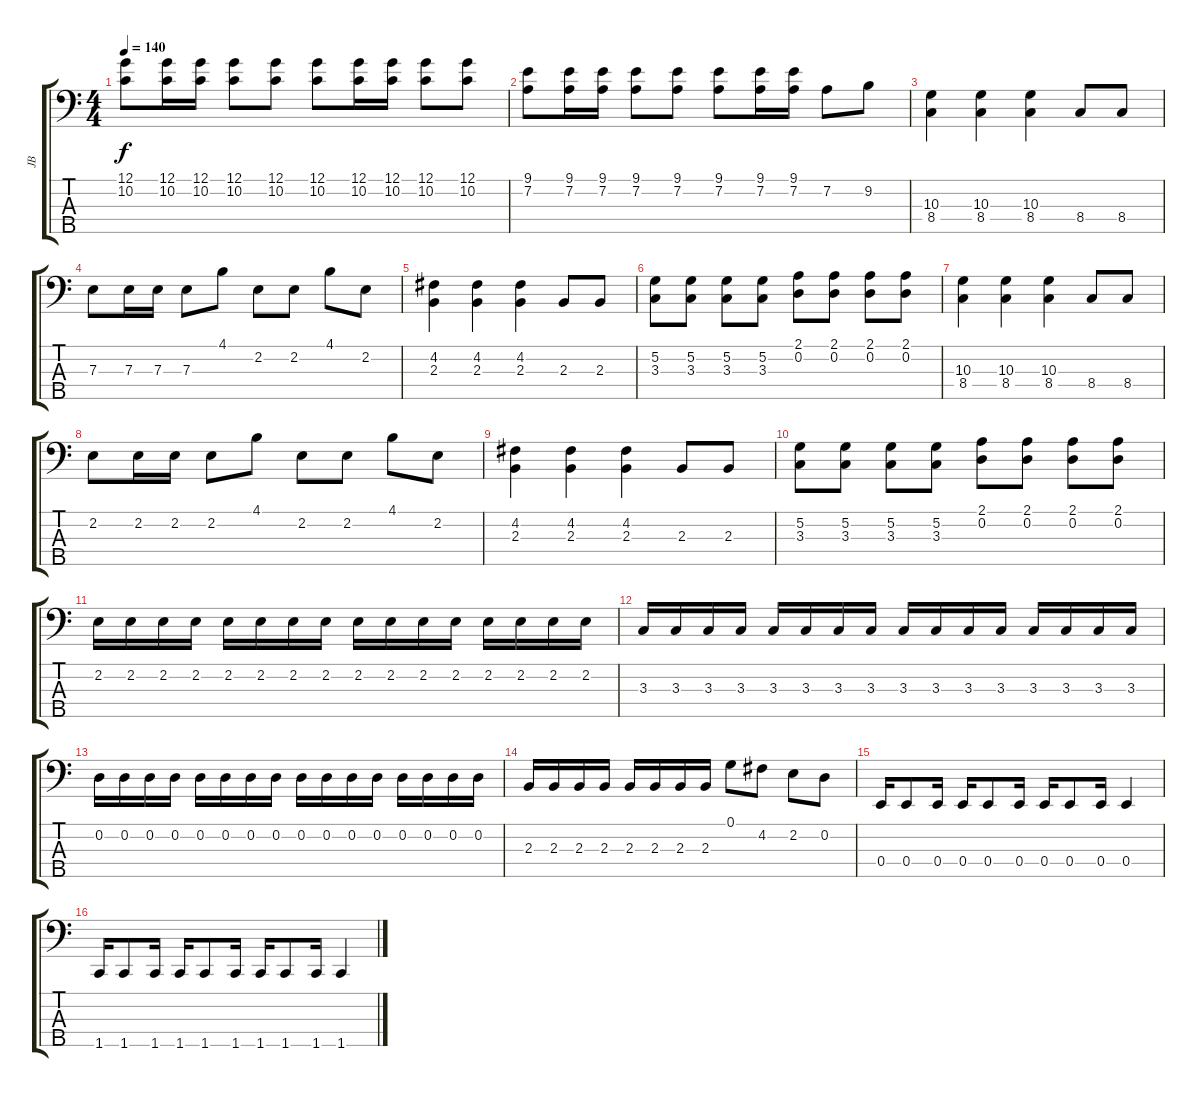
\track ("JB" "JB") {instrument electricbassfinger}
\staff {score tabs}
\tuning (G2 D2 A1 E1 B0) {hide}
\ts (4 4)
\tempo 140
\clef f4
\ks c
(12.1 10.2).8{dy f} (12.1 10.2).16 (12.1 10.2).16 (12.1 10.2).8 (12.1 10.2).8 (12.1 10.2).8 (12.1 10.2).16 (12.1 10.2).16 (12.1 10.2).8 (12.1 10.2).8 |
(9.1 7.2).8 (9.1 7.2).16 (9.1 7.2).16 (9.1 7.2).8 (9.1 7.2).8 (9.1 7.2).8 (9.1 7.2).16 (9.1 7.2).16 7.2.8 9.2.8 |
(10.3 8.4).4 (10.3 8.4).4 (10.3 8.4).4 8.4.8 8.4.8 |
7.3.8 7.3.16 7.3.16 7.3.8 4.1.8 2.2.8 2.2.8 4.1.8 2.2.8 |
(4.2 2.3).4 (4.2 2.3).4 (4.2 2.3).4 2.3.8 2.3.8 |
(5.2 3.3).8 (5.2 3.3).8 (5.2 3.3).8 (5.2 3.3).8 (2.1 0.2).8 (2.1 0.2).8 (2.1 0.2).8 (2.1 0.2).8 |
(10.3 8.4).4 (10.3 8.4).4 (10.3 8.4).4 8.4.8 8.4.8 |
2.2.8 2.2.16 2.2.16 2.2.8 4.1.8 2.2.8 2.2.8 4.1.8 2.2.8 |
(4.2 2.3).4 (4.2 2.3).4 (4.2 2.3).4 2.3.8 2.3.8 |
(5.2 3.3).8 (5.2 3.3).8 (5.2 3.3).8 (5.2 3.3).8 (2.1 0.2).8 (2.1 0.2).8 (2.1 0.2).8 (2.1 0.2).8 |
2.2.16 2.2.16 2.2.16 2.2.16 2.2.16 2.2.16 2.2.16 2.2.16 2.2.16 2.2.16 2.2.16 2.2.16 2.2.16 2.2.16 2.2.16 2.2.16 |
3.3.16 3.3.16 3.3.16 3.3.16 3.3.16 3.3.16 3.3.16 3.3.16 3.3.16 3.3.16 3.3.16 3.3.16 3.3.16 3.3.16 3.3.16 3.3.16 |
0.2.16 0.2.16 0.2.16 0.2.16 0.2.16 0.2.16 0.2.16 0.2.16 0.2.16 0.2.16 0.2.16 0.2.16 0.2.16 0.2.16 0.2.16 0.2.16 |
2.3.16 2.3.16 2.3.16 2.3.16 2.3.16 2.3.16 2.3.16 2.3.16 0.1.8 4.2.8 2.2.8 0.2.8 |
0.4.16 0.4.8 0.4.16 0.4.16 0.4.8 0.4.16 0.4.16 0.4.8 0.4.16 0.4.4 |
1.5.16 1.5.8 1.5.16 1.5.16 1.5.8 1.5.16 1.5.16 1.5.8 1.5.16 1.5.4
